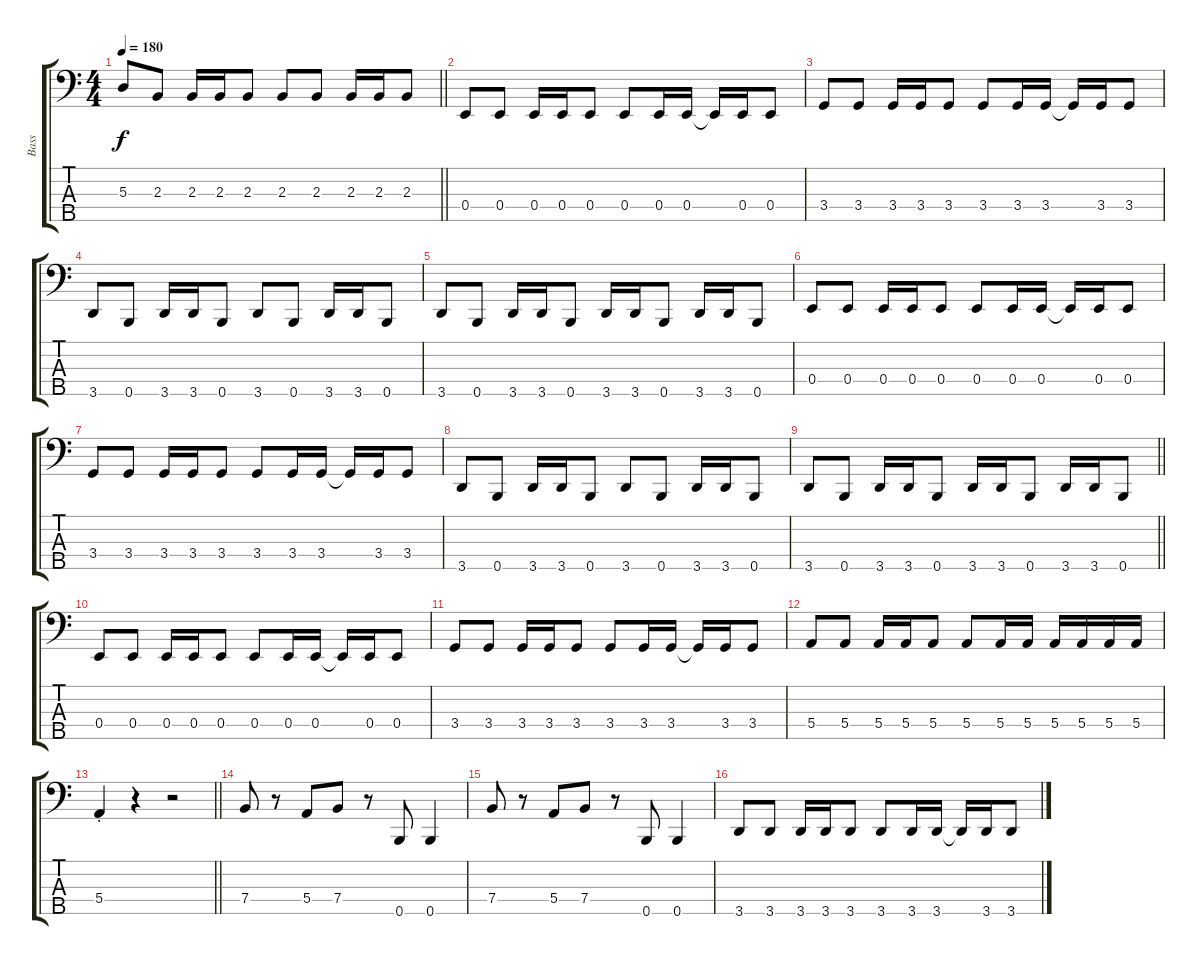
\track ("Bass" "Bass") {instrument slapbass2}
\staff {score tabs}
\tuning (G2 D2 A1 E1 B0) {hide}
\ts (4 4)
\tempo 180
\clef f4
\barLineRight lightlight
\ks c
5.3.8{dy f} 2.3.8 2.3.16 2.3.16 2.3.8 2.3.8 2.3.8 2.3.16 2.3.16 2.3.8 |
0.4.8 0.4.8 0.4.16 0.4.16 0.4.8 0.4.8 0.4.16 0.4.16 0.4{t}.16 0.4.16 0.4.8 |
3.4.8 3.4.8 3.4.16 3.4.16 3.4.8 3.4.8 3.4.16 3.4.16 3.4{t}.16 3.4.16 3.4.8 |
3.5.8 0.5.8 3.5.16 3.5.16 0.5.8 3.5.8 0.5.8 3.5.16 3.5.16 0.5.8 |
3.5.8 0.5.8 3.5.16 3.5.16 0.5.8 3.5.16 3.5.16 0.5.8 3.5.16 3.5.16 0.5.8 |
0.4.8 0.4.8 0.4.16 0.4.16 0.4.8 0.4.8 0.4.16 0.4.16 0.4{t}.16 0.4.16 0.4.8 |
3.4.8 3.4.8 3.4.16 3.4.16 3.4.8 3.4.8 3.4.16 3.4.16 3.4{t}.16 3.4.16 3.4.8 |
3.5.8 0.5.8 3.5.16 3.5.16 0.5.8 3.5.8 0.5.8 3.5.16 3.5.16 0.5.8 |
\barLineRight lightlight
3.5.8 0.5.8 3.5.16 3.5.16 0.5.8 3.5.16 3.5.16 0.5.8 3.5.16 3.5.16 0.5.8 |
0.4.8 0.4.8 0.4.16 0.4.16 0.4.8 0.4.8 0.4.16 0.4.16 0.4{t}.16 0.4.16 0.4.8 |
3.4.8 3.4.8 3.4.16 3.4.16 3.4.8 3.4.8 3.4.16 3.4.16 3.4{t}.16 3.4.16 3.4.8 |
5.4.8 5.4.8 5.4.16 5.4.16 5.4.8 5.4.8 5.4.16 5.4.16 5.4.16 5.4.16 5.4.16 5.4.16 |
\barLineRight lightlight
5.4{st}.4 r.4 r.2 |
7.4.8 r.8 5.4.8 7.4.8 r.8 0.5.8 0.5.4 |
7.4.8 r.8 5.4.8 7.4.8 r.8 0.5.8 0.5.4 |
3.5.8 3.5.8 3.5.16 3.5.16 3.5.8 3.5.8 3.5.16 3.5.16 3.5{t}.16 3.5.16 3.5.8
